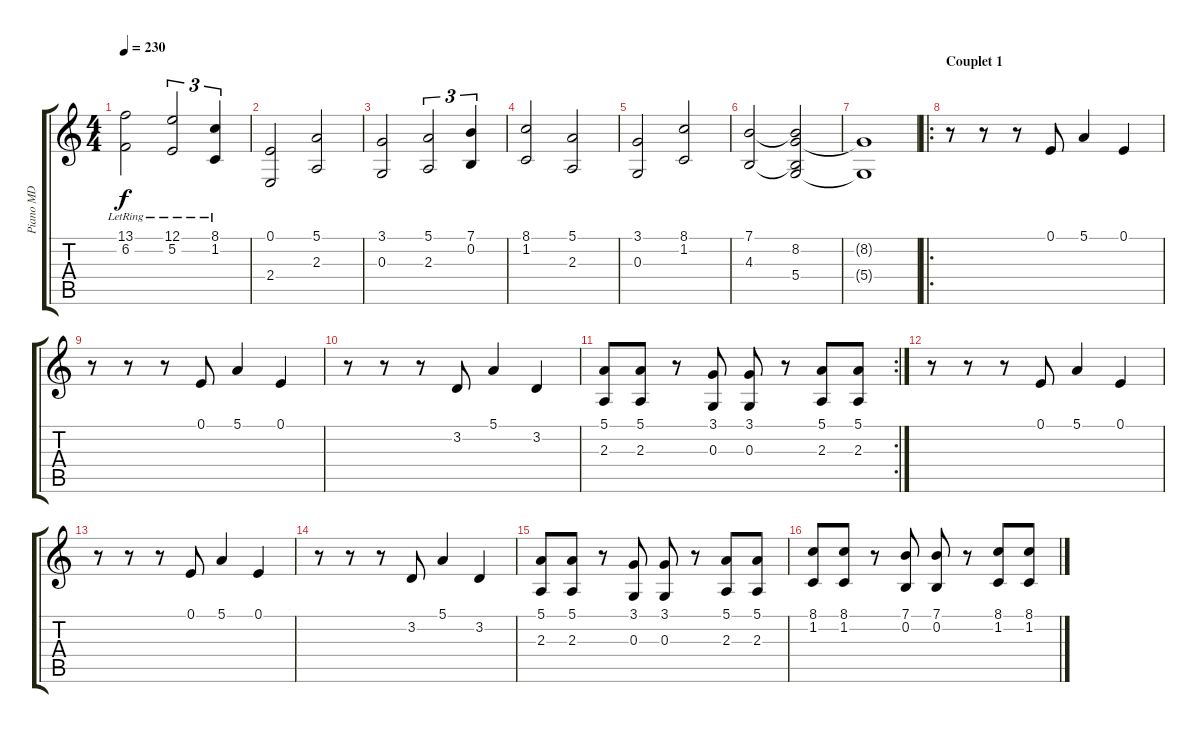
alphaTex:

\track ("Piano MD" "Piano MD") {instrument acousticgrandpiano}
\staff {score tabs}
\tuning (E4 B3 G3 D3 A2 E2) {hide}
\ts (4 4)
\tempo 230
\clef g2
\ks c
(13.1{lr} 6.2).2{dy f} (12.1{lr} 5.2).2{tu (3 2)} (8.1{lr} 1.2).4{tu (3 2)} |
(0.1 2.4).2 (5.1 2.3).2 |
(3.1 0.3).2 (5.1 2.3).2{tu (3 2)} (7.1 0.2).4{tu (3 2)} |
(8.1 1.2).2 (5.1 2.3).2 |
(3.1 0.3).2 (8.1 1.2).2 |
(7.1 4.3).2 (7.1{t} 8.2 4.3{t} 5.4).2 |
(8.2{t} 5.4{t}).1 |
\ro
\section ("" "Couplet 1")
r.8 r.8 r.8 0.1.8 5.1.4 0.1.4 |
r.8 r.8 r.8 0.1.8 5.1.4 0.1.4 |
r.8 r.8 r.8 3.2.8 5.1.4 3.2.4 |
\rc 2
(5.1 2.3).8 (5.1 2.3).8 r.8 (3.1 0.3).8 (3.1 0.3).8 r.8 (5.1 2.3).8 (5.1 2.3).8 |
r.8 r.8 r.8 0.1.8 5.1.4 0.1.4 |
r.8 r.8 r.8 0.1.8 5.1.4 0.1.4 |
r.8 r.8 r.8 3.2.8 5.1.4 3.2.4 |
(5.1 2.3).8 (5.1 2.3).8 r.8 (3.1 0.3).8 (3.1 0.3).8 r.8 (5.1 2.3).8 (5.1 2.3).8 |
(8.1 1.2).8 (8.1 1.2).8 r.8 (7.1 0.2).8 (7.1 0.2).8 r.8 (8.1 1.2).8 (8.1 1.2).8
